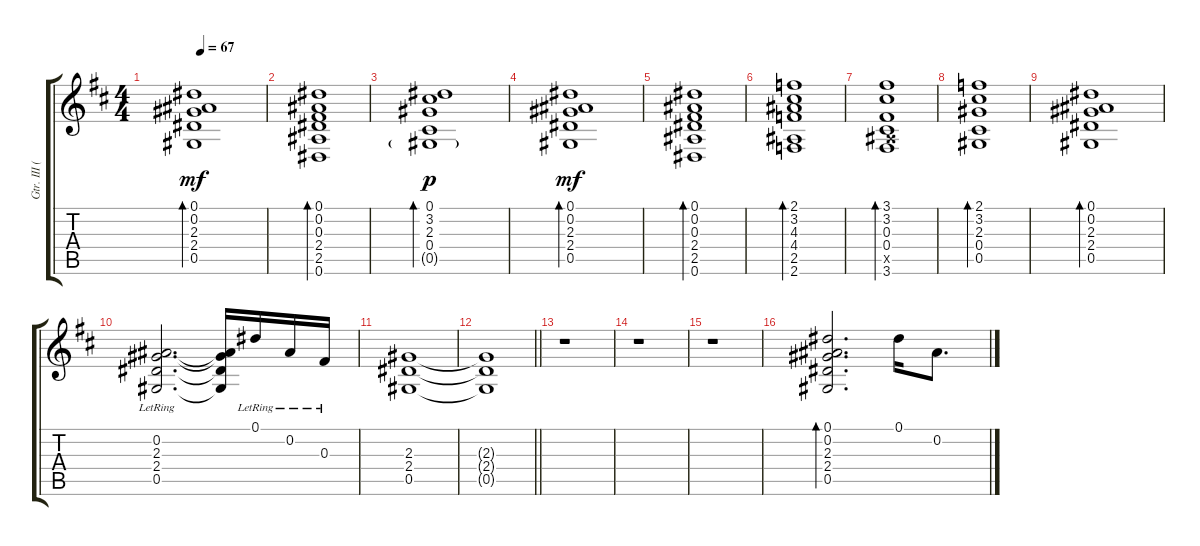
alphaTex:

\track ("Gtr. III (elec. w/dist.)" "Gtr. III (") {instrument distortionguitar}
\staff {score tabs}
\tuning (Eb4 Bb3 Gb3 Db3 Ab2 Eb2) {hide}
\ts (4 4)
\tempo 67
\clef g2
\ks d
(0.1 0.2 2.3 2.4 0.5).1{bd 30 dy mf} |
(0.1 0.2 0.3 2.4 2.5 0.6).1{bd 30} |
(0.1 3.2 2.3 0.4 0.5{g}).1{bd 30 dy p} |
(0.1 0.2 2.3 2.4 0.5).1{bd 30 dy mf} |
(0.1 0.2 0.3 2.4 2.5 0.6).1{bd 30} |
(2.1 3.2 4.3 4.4 2.5 2.6).1{bd 30} |
(3.1 3.2 0.3 0.4 2.5{x} 3.6).1{bd 30} |
(2.1 3.2 2.3 0.4 0.5).1{bd 30} |
(0.1 0.2 2.3 2.4 0.5).1{bd 30} |
(0.2{lr} 2.3{lr} 2.4{lr} 0.5{lr}).2{d} (0.2{t} 2.3{t} 2.4{t} 0.5{t}).16 0.1{lr}.16 0.2{lr}.16 0.3{lr}.16 |
(2.3 2.4 0.5).1 |
\barLineRight lightlight
(2.3{t} 2.4{t} 0.5{t}).1 |
r.1 |
r.1 |
r.1 |
(0.1 0.2 2.3 2.4 0.5).2{d bd 30} 0.1.16 0.2.8{d}
